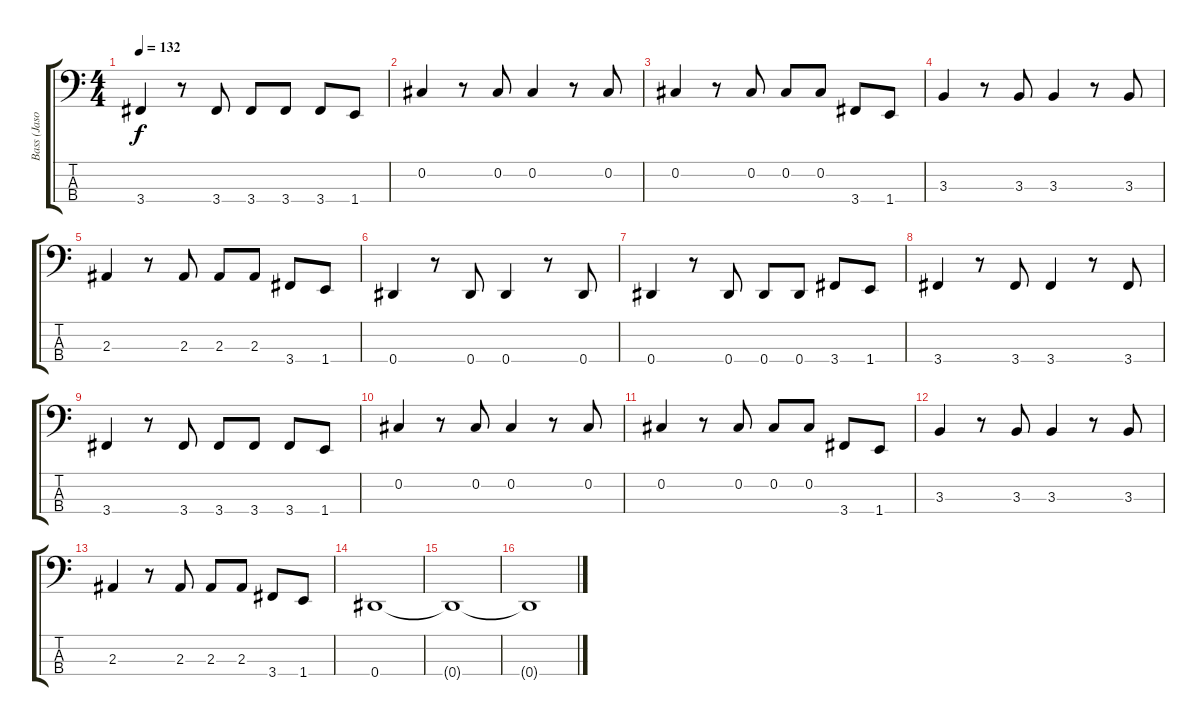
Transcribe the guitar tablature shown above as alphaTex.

\track ("Bass (Jason)" "Bass (Jaso") {instrument electricbassfinger}
\staff {score tabs}
\tuning (Gb2 Db2 Ab1 Eb1) {hide}
\ts (4 4)
\tempo 132
\clef f4
\ks c
3.4.4{dy f} r.8 3.4.8 3.4.8 3.4.8 3.4.8 1.4.8 |
0.2.4 r.8 0.2.8 0.2.4 r.8 0.2.8 |
0.2.4 r.8 0.2.8 0.2.8 0.2.8 3.4.8 1.4.8 |
3.3.4 r.8 3.3.8 3.3.4 r.8 3.3.8 |
2.3.4 r.8 2.3.8 2.3.8 2.3.8 3.4.8 1.4.8 |
0.4.4 r.8 0.4.8 0.4.4 r.8 0.4.8 |
0.4.4 r.8 0.4.8 0.4.8 0.4.8 3.4.8 1.4.8 |
3.4.4 r.8 3.4.8 3.4.4 r.8 3.4.8 |
3.4.4 r.8 3.4.8 3.4.8 3.4.8 3.4.8 1.4.8 |
0.2.4 r.8 0.2.8 0.2.4 r.8 0.2.8 |
0.2.4 r.8 0.2.8 0.2.8 0.2.8 3.4.8 1.4.8 |
3.3.4 r.8 3.3.8 3.3.4 r.8 3.3.8 |
2.3.4 r.8 2.3.8 2.3.8 2.3.8 3.4.8 1.4.8 |
0.4.1 |
0.4{t}.1 |
0.4{t}.1
